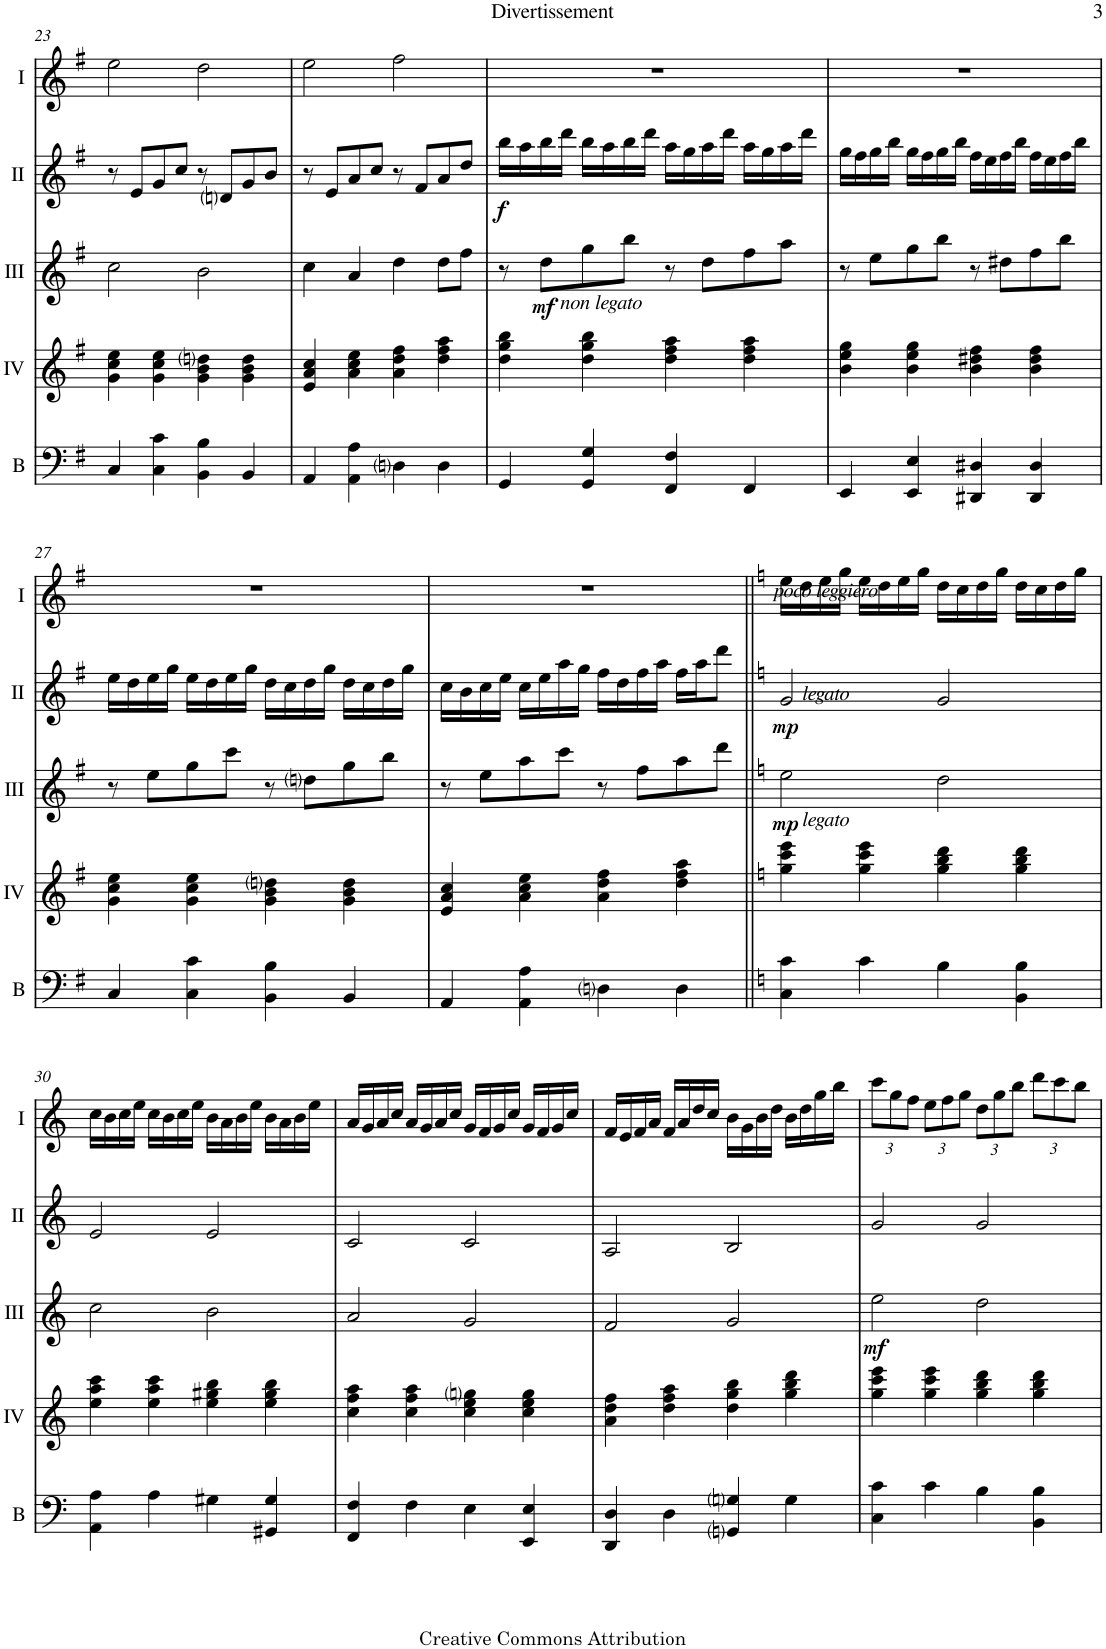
**kern	**kern	**kern	**dynam	**kern	**dynam	**kern
*part5	*part4	*part3	*part3	*part2	*part2	*part1
*staff5	*staff4	*staff3	*staff3	*staff2	*staff2	*staff1
*I"Bass	*I"Acc. 4	*I"Acc. 3	*	*I"Acc. 2	*	*I"Acc. 1
*I'B	*	*	*	*	*	*
!!LO:PB:g=z
*clefF4	*clefG2	*clefG2	*	*clefG2	*	*clefG2
*Trd7c12	*Trd7c12	*Trd7c12	*	*	*	*
*k[f#]	*k[f#]	*k[f#]	*	*k[f#]	*	*k[f#]
*M4/4	*M4/4	*M4/4	*	*M4/4	*	*M4/4
=23	=23	=23	=23	=23	=23	=23
4C/	4g\ 4cc\ 4ee\	2cc\	.	8r	.	2ee\
.	.	.	.	8e/L	.	.
4C\ 4c\	4g\ 4cc\ 4ee\	.	.	8g/	.	.
.	.	.	.	8cc/J	.	.
4BB\ 4B\	4g\ 4b\ 4ddni\	2b\	.	8r	.	2dd\
.	.	.	.	8dni/L	.	.
4BB/	4g\ 4b\ 4dd\	.	.	8g/	.	.
.	.	.	.	8b/J	.	.
=24	=24	=24	=24	=24	=24	=24
4AA/	4e/ 4a/ 4cc/	4cc\	.	8r	.	2ee\
.	.	.	.	8e/L	.	.
4AA\ 4A\	4a\ 4cc\ 4ee\	4a/	.	8a/	.	.
.	.	.	.	8cc/J	.	.
4Dni\	4a\ 4dd\ 4ff#\	4dd\	.	8r	.	2ff#\
.	.	.	.	8f#/L	.	.
4D\	4dd\ 4ff#\ 4aa\	8dd\L	.	8a/	.	.
.	.	8ff#\J	.	8dd/J	.	.
=25	=25	=25	=25	=25	=25	=25
!	!	!	!	!	!LO:DY:b	!
4GG/	4dd\ 4gg\ 4bb\	8r	.	16bb\LL	f	1r
.	.	.	.	16aa\	.	.
!	!	!LO:TX:b:i:t=non legato	!	!	!	!
!	!	!	!LO:DY:b	!	!	!
.	.	8dd\L	mf	16bb\	.	.
.	.	.	.	16ddd\JJ	.	.
4GG/ 4G/	4dd\ 4gg\ 4bb\	8gg\	.	16bb\LL	.	.
.	.	.	.	16aa\	.	.
.	.	8bb\J	.	16bb\	.	.
.	.	.	.	16ddd\JJ	.	.
4FF#/ 4F#/	4dd\ 4ff#\ 4aa\	8r	.	16aa\LL	.	.
.	.	.	.	16gg\	.	.
.	.	8dd\L	.	16aa\	.	.
.	.	.	.	16ddd\JJ	.	.
4FF#/	4dd\ 4ff#\ 4aa\	8ff#\	.	16aa\LL	.	.
.	.	.	.	16gg\	.	.
.	.	8aa\J	.	16aa\	.	.
.	.	.	.	16ddd\JJ	.	.
=26	=26	=26	=26	=26	=26	=26
4EE/	4b\ 4ee\ 4gg\	8r	.	16gg\LL	.	1r
.	.	.	.	16ff#\	.	.
.	.	8ee\L	.	16gg\	.	.
.	.	.	.	16bb\JJ	.	.
4EE/ 4E/	4b\ 4ee\ 4gg\	8gg\	.	16gg\LL	.	.
.	.	.	.	16ff#\	.	.
.	.	8bb\J	.	16gg\	.	.
.	.	.	.	16bb\JJ	.	.
4DD#X/ 4D#X/	4b\ 4dd#X\ 4ff#\	8r	.	16ff#\LL	.	.
.	.	.	.	16ee\	.	.
.	.	8dd#X\L	.	16ff#\	.	.
.	.	.	.	16bb\JJ	.	.
4DD#/ 4D#/	4b\ 4dd#\ 4ff#\	8ff#\	.	16ff#\LL	.	.
.	.	.	.	16ee\	.	.
.	.	8bb\J	.	16ff#\	.	.
.	.	.	.	16bb\JJ	.	.
!!LO:LB:g=z
=27	=27	=27	=27	=27	=27	=27
4C/	4g\ 4cc\ 4ee\	8r	.	16ee\LL	.	1r
.	.	.	.	16dd\	.	.
.	.	8ee\L	.	16ee\	.	.
.	.	.	.	16gg\JJ	.	.
4C\ 4c\	4g\ 4cc\ 4ee\	8gg\	.	16ee\LL	.	.
.	.	.	.	16dd\	.	.
.	.	8ccc\J	.	16ee\	.	.
.	.	.	.	16gg\JJ	.	.
4BB\ 4B\	4g\ 4b\ 4ddni\	8r	.	16dd\LL	.	.
.	.	.	.	16cc\	.	.
.	.	8ddni\L	.	16dd\	.	.
.	.	.	.	16gg\JJ	.	.
4BB/	4g\ 4b\ 4dd\	8gg\	.	16dd\LL	.	.
.	.	.	.	16cc\	.	.
.	.	8bb\J	.	16dd\	.	.
.	.	.	.	16gg\JJ	.	.
=28	=28	=28	=28	=28	=28	=28
4AA/	4e/ 4a/ 4cc/	8r	.	16cc\LL	.	1r
.	.	.	.	16b\	.	.
.	.	8ee\L	.	16cc\	.	.
.	.	.	.	16ee\JJ	.	.
4AA\ 4A\	4a\ 4cc\ 4ee\	8aa\	.	16cc\LL	.	.
.	.	.	.	16ee\	.	.
.	.	8ccc\J	.	16aa\	.	.
.	.	.	.	16gg\JJ	.	.
4Dni\	4a\ 4dd\ 4ff#\	8r	.	16ff#\LL	.	.
.	.	.	.	16dd\	.	.
.	.	8ff#\L	.	16ff#\	.	.
.	.	.	.	16aa\JJ	.	.
4D\	4dd\ 4ff#\ 4aa\	8aa\	.	16ff#\LL	.	.
.	.	.	.	16aa\J	.	.
.	.	8ddd\J	.	8ddd\J	.	.
=29||	=29||	=29||	=29||	=29||	=29||	=29||
*k[]	*k[]	*k[]	*	*k[]	*	*k[]
!	!	!	!	!	!	!LO:TX:b:i:t=poco leggiero
!	!	!	!	!LO:TX:b:i:t=legato	!	!
!	!	!LO:TX:b:i:t=legato	!	!	!	!
!	!	!	!LO:DY:b	!	!LO:DY:b	!
4C\ 4c\	4gg\ 4ccc\ 4eee\	2ee\	mp	2g/	mp	16ee\LL
.	.	.	.	.	.	16dd\
.	.	.	.	.	.	16ee\
.	.	.	.	.	.	16gg\JJ
4c\	4gg\ 4ccc\ 4eee\	.	.	.	.	16ee\LL
.	.	.	.	.	.	16dd\
.	.	.	.	.	.	16ee\
.	.	.	.	.	.	16gg\JJ
4B\	4gg\ 4bb\ 4ddd\	2dd\	.	2g/	.	16dd\LL
.	.	.	.	.	.	16cc\
.	.	.	.	.	.	16dd\
.	.	.	.	.	.	16gg\JJ
4BB\ 4B\	4gg\ 4bb\ 4ddd\	.	.	.	.	16dd\LL
.	.	.	.	.	.	16cc\
.	.	.	.	.	.	16dd\
.	.	.	.	.	.	16gg\JJ
!!LO:LB:g=z
=30	=30	=30	=30	=30	=30	=30
4AA\ 4A\	4ee\ 4aa\ 4ccc\	2cc\	.	2e/	.	16cc\LL
.	.	.	.	.	.	16b\
.	.	.	.	.	.	16cc\
.	.	.	.	.	.	16ee\JJ
4A\	4ee\ 4aa\ 4ccc\	.	.	.	.	16cc\LL
.	.	.	.	.	.	16b\
.	.	.	.	.	.	16cc\
.	.	.	.	.	.	16ee\JJ
4G#X\	4ee\ 4gg#X\ 4bb\	2b\	.	2e/	.	16b\LL
.	.	.	.	.	.	16a\
.	.	.	.	.	.	16b\
.	.	.	.	.	.	16ee\JJ
4GG#X/ 4G#/	4ee\ 4gg#\ 4bb\	.	.	.	.	16b\LL
.	.	.	.	.	.	16a\
.	.	.	.	.	.	16b\
.	.	.	.	.	.	16ee\JJ
=31	=31	=31	=31	=31	=31	=31
4FF/ 4F/	4cc\ 4ff\ 4aa\	2a/	.	2c/	.	16a/LL
.	.	.	.	.	.	16g/
.	.	.	.	.	.	16a/
.	.	.	.	.	.	16cc/JJ
4F\	4cc\ 4ff\ 4aa\	.	.	.	.	16a/LL
.	.	.	.	.	.	16g/
.	.	.	.	.	.	16a/
.	.	.	.	.	.	16cc/JJ
4E\	4cc\ 4ee\ 4ggni\	2g/	.	2c/	.	16g/LL
.	.	.	.	.	.	16f/
.	.	.	.	.	.	16g/
.	.	.	.	.	.	16cc/JJ
4EE/ 4E/	4cc\ 4ee\ 4gg\	.	.	.	.	16g/LL
.	.	.	.	.	.	16f/
.	.	.	.	.	.	16g/
.	.	.	.	.	.	16cc/JJ
=32	=32	=32	=32	=32	=32	=32
4DD/ 4D/	4a\ 4dd\ 4ff\	2f/	.	2A/	.	16f/LL
.	.	.	.	.	.	16e/
.	.	.	.	.	.	16f/
.	.	.	.	.	.	16a/JJ
4D\	4dd\ 4ff\ 4aa\	.	.	.	.	16f/LL
.	.	.	.	.	.	16a/
.	.	.	.	.	.	16dd/
.	.	.	.	.	.	16cc/JJ
4GGni/ 4Gni/	4dd\ 4gg\ 4bb\	2g/	.	2B/	.	16b\LL
.	.	.	.	.	.	16g\
.	.	.	.	.	.	16b\
.	.	.	.	.	.	16dd\JJ
4G\	4gg\ 4bb\ 4ddd\	.	.	.	.	16b\LL
.	.	.	.	.	.	16dd\
.	.	.	.	.	.	16gg\
.	.	.	.	.	.	16bb\JJ
=33	=33	=33	=33	=33	=33	=33
*	*	*	*	*	*	*Xbrackettup
!	!	!	!LO:DY:b	!	!	!
4C\ 4c\	4gg\ 4ccc\ 4eee\	2ee\	mf	2g/	.	12ccc\L
.	.	.	.	.	.	12gg\
.	.	.	.	.	.	12ff\J
4c\	4gg\ 4ccc\ 4eee\	.	.	.	.	12ee\L
.	.	.	.	.	.	12ff\
.	.	.	.	.	.	12gg\J
4B\	4gg\ 4bb\ 4ddd\	2dd\	.	2g/	.	12dd\L
.	.	.	.	.	.	12gg\
.	.	.	.	.	.	12bb\J
4BB\ 4B\	4gg\ 4bb\ 4ddd\	.	.	.	.	12ddd\L
.	.	.	.	.	.	12ccc\
.	.	.	.	.	.	12bb\J
=	=	=	=	=	=	=
*-	*-	*-	*-	*-	*-	*-
